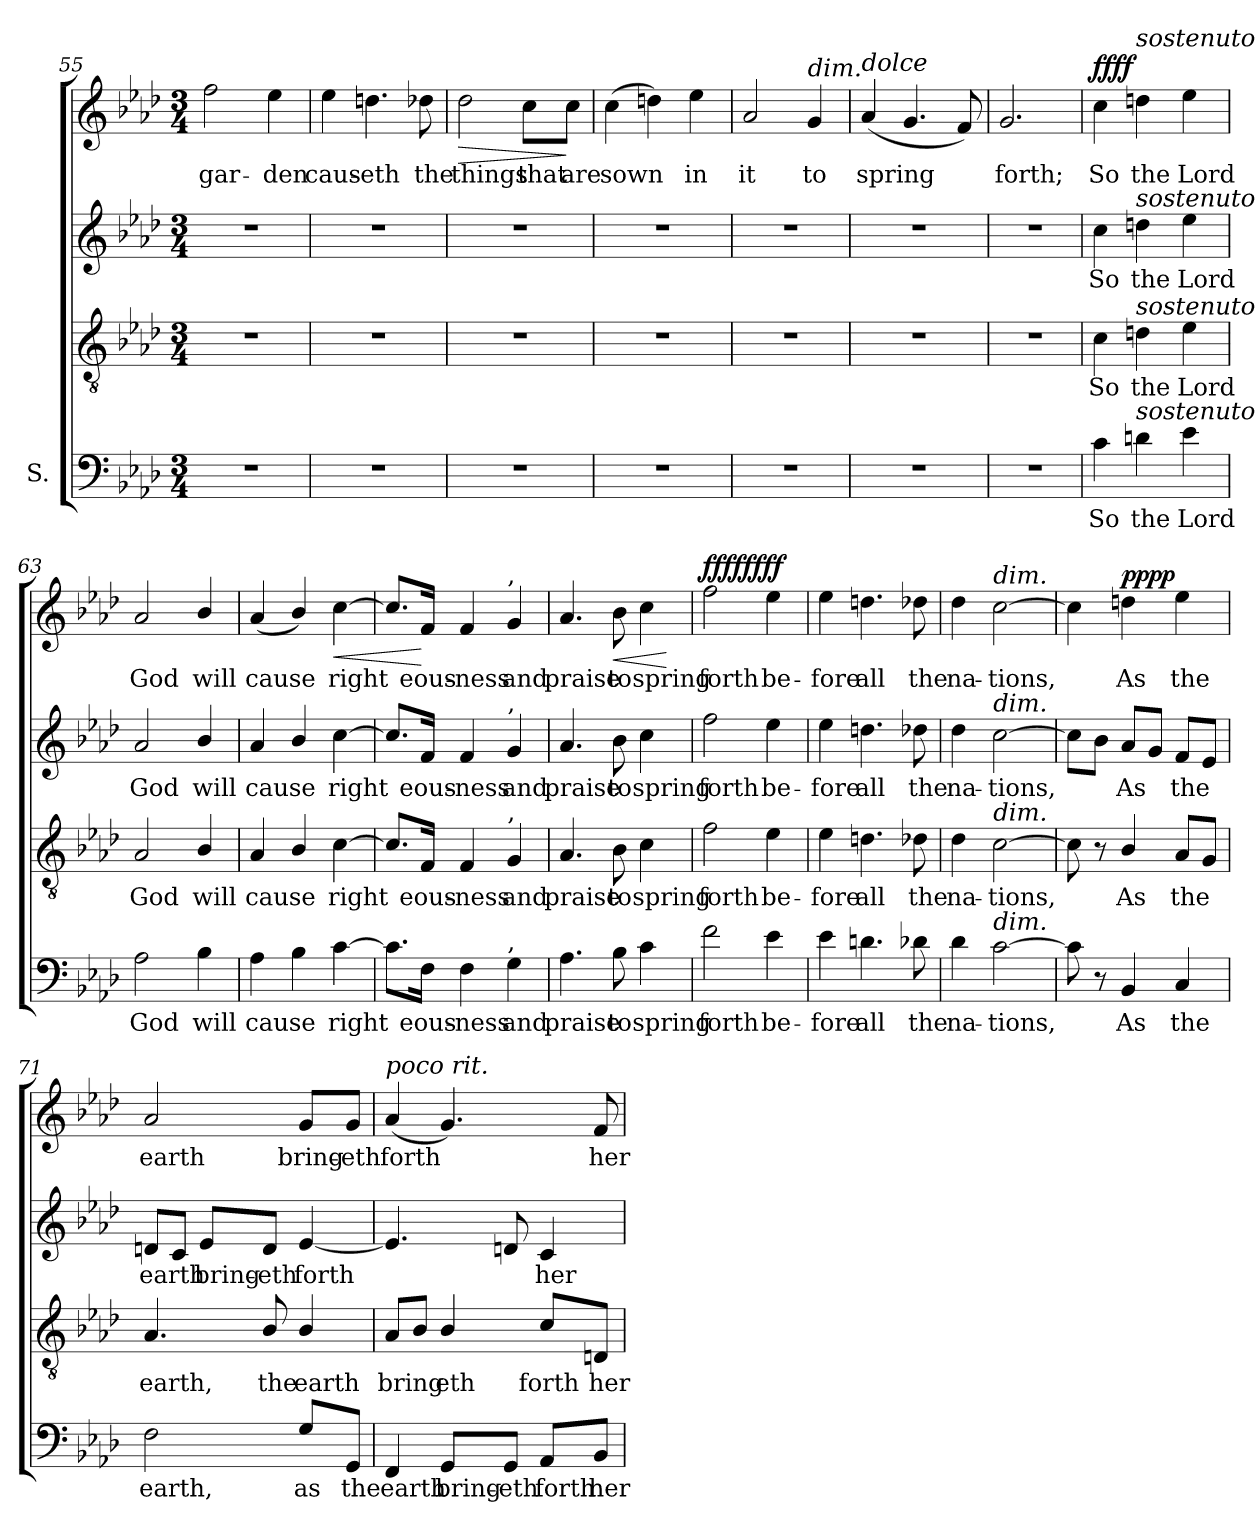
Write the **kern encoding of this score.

**kern	**text	**kern	**text	**kern	**text	**kern	**text	**dynam
*part1	*part1	*part1	*part1	*part1	*part1	*part1	*part1	*part1
*staff4	*staff4	*staff3	*staff3	*staff2	*staff2	*staff1	*staff1	*staff1/2/3/4
*I"S.	*	*	*	*	*	*	*	*
*clefF4	*	*clefGv2	*	*clefG2	*	*clefG2	*	*
*k[b-e-a-d-]	*	*k[b-e-a-d-]	*	*k[b-e-a-d-]	*	*k[b-e-a-d-]	*	*
*A-:	*	*A-:	*	*A-:	*	*A-:	*	*
*M3/4	*	*M3/4	*	*M3/4	*	*M3/4	*	*
=55	=55	=55	=55	=55	=55	=55	=55	=55
!	!	!	!	!	!	!	!LO:LY:b	!
2.r	.	2.r	.	2.r	.	2ff\	gar-	.
!	!	!	!	!	!	!	!LO:LY:b	!
.	.	.	.	.	.	4ee-\	-den	.
=56	=56	=56	=56	=56	=56	=56	=56	=56
!	!	!	!	!	!	!	!LO:LY:b	!
2.r	.	2.r	.	2.r	.	4ee-\	caus-	.
!	!	!	!	!	!	!	!LO:LY:b	!
.	.	.	.	.	.	4.ddn\	-eth	.
!	!	!	!	!	!	!	!LO:LY:b	!
.	.	.	.	.	.	8dd-X\	the	.
!!LO:PB:g=z
=57	=57	=57	=57	=57	=57	=57	=57	=57
!	!	!	!	!	!	!	!LO:LY:b	!LO:HP:b
2.r	.	2.r	.	2.r	.	2dd-\	things	>
!	!	!	!	!	!	!	!LO:LY:b	!
.	.	.	.	.	.	8cc\L	that	.
!	!	!	!	!	!	!	!LO:LY:b	!
.	.	.	.	.	.	8cc\J	are	]
=58	=58	=58	=58	=58	=58	=58	=58	=58
!	!	!	!	!	!	!	!LO:LY:b	!
2.r	.	2.r	.	2.r	.	(>4cc\	sown	.
.	.	.	.	.	.	4ddn\)	.	.
!	!	!	!	!	!	!	!LO:LY:b	!
.	.	.	.	.	.	4ee-\	in	.
=59	=59	=59	=59	=59	=59	=59	=59	=59
!	!	!	!	!	!	!	!LO:LY:b	!
2.r	.	2.r	.	2.r	.	2a-/	it	.
!	!	!	!	!	!	!LO:TX:a:i:t=dim.	!	!
!	!	!	!	!	!	!	!LO:LY:b	!
.	.	.	.	.	.	4g/	to	.
=60	=60	=60	=60	=60	=60	=60	=60	=60
!	!	!	!	!	!	!LO:TX:a:i:t=dolce	!	!
!	!	!	!	!	!	!	!LO:LY:b	!
2.r	.	2.r	.	2.r	.	(<4a-/	spring	.
.	.	.	.	.	.	4.g/	.	.
.	.	.	.	.	.	8f/)	.	.
=61	=61	=61	=61	=61	=61	=61	=61	=61
!	!	!	!	!	!	!	!LO:LY:b	!
2.r	.	2.r	.	2.r	.	2.g/	forth;	.
!!LO:LB:g=z
=62	=62	=62	=62	=62	=62	=62	=62	=62
!	!LO:LY:b	!	!LO:LY:b	!	!LO:LY:b	!	!LO:LY:b	!LO:DY:b=4
!	!	!	!	!	!	!	!	!LO:DY:n=1:b=3
!	!	!	!	!	!	!	!	!LO:DY:n=2:b=2
!	!	!	!	!	!	!	!	!LO:DY:n=3:b
4c\	So	4c\	So	4cc\	So	4cc\	So	f f f f
!	!	!	!	!	!	!LO:TX:a:i:t=sostenuto	!	!
!	!	!	!	!LO:TX:a:i:t=sostenuto	!	!	!	!
!	!	!LO:TX:a:i:t=sostenuto	!	!	!	!	!	!
!LO:TX:a:i:t=sostenuto	!	!	!	!	!	!	!	!
!	!LO:LY:b	!	!LO:LY:b	!	!LO:LY:b	!	!LO:LY:b	!
4dn\	the	4dn\	the	4ddn\	the	4ddn\	the	.
!	!LO:LY:b	!	!LO:LY:b	!	!LO:LY:b	!	!LO:LY:b	!
4e-\	Lord	4e-\	Lord	4ee-\	Lord	4ee-\	Lord	.
=63	=63	=63	=63	=63	=63	=63	=63	=63
!	!LO:LY:b	!	!LO:LY:b	!	!LO:LY:b	!	!LO:LY:b	!
2A-\	God	2A-/	God	2a-/	God	2a-/	God	.
!	!LO:LY:b	!	!LO:LY:b	!	!LO:LY:b	!	!LO:LY:b	!
4B-\	will	4B-/	will	4b-/	will	4b-/	will	.
=64	=64	=64	=64	=64	=64	=64	=64	=64
!	!LO:LY:b	!	!LO:LY:b	!	!LO:LY:b	!	!LO:LY:b	!
4A-\	cause	4A-/	cause	4a-/	cause	(<4a-/	cause	.
4B-\	.	4B-/	.	4b-/	.	4b-/)	.	.
!	!LO:LY:b	!	!LO:LY:b	!	!LO:LY:b	!	!LO:LY:b	!LO:HP:b
[4c\	right	[4c\	right	[4cc\	right	[4cc\	right	<
=65	=65	=65	=65	=65	=65	=65	=65	=65
8.c\L]	.	8.c/L]	.	8.cc/L]	.	8.cc/L]	.	.
!	!LO:LY:b	!	!LO:LY:b	!	!LO:LY:b	!	!LO:LY:b	!
16F\Jk	eous-	16F/Jk	eous-	16f/Jk	eous-	16f/Jk	eous-	[
!	!LO:LY:b	!	!LO:LY:b	!	!LO:LY:b	!	!LO:LY:b	!
4F\	-ness	4F/	-ness	4f/	-ness	4f/	-ness	.
!	!	!	!	!	!	!LO:TX:a:t=,	!	!
!	!	!	!	!LO:TX:a:t=,	!	!	!	!
!	!	!LO:TX:a:t=,	!	!	!	!	!	!
!LO:TX:a:t=,	!	!	!	!	!	!	!	!
!	!LO:LY:b	!	!LO:LY:b	!	!LO:LY:b	!	!LO:LY:b	!
4G\	and	4G/	and	4g/	and	4g/	and	.
=66	=66	=66	=66	=66	=66	=66	=66	=66
!	!LO:LY:b	!	!LO:LY:b	!	!LO:LY:b	!	!LO:LY:b	!
4.A-\	praise	4.A-/	praise	4.a-/	praise	4.a-/	praise	.
!	!LO:LY:b	!	!LO:LY:b	!	!LO:LY:b	!	!LO:LY:b	!LO:HP:b
8B-\	to	8B-\	to	8b-\	to	8b-\	to	<
!	!LO:LY:b	!	!LO:LY:b	!	!LO:LY:b	!	!LO:LY:b	!
4c\	spring	4c\	spring	4cc\	spring	4cc\	spring	.
.	.	.	.	.	.	.	.	[
=67	=67	=67	=67	=67	=67	=67	=67	=67
!	!LO:LY:b	!	!LO:LY:b	!	!LO:LY:b	!	!LO:LY:b	!LO:DY:b=4
!	!	!	!	!	!	!	!	!LO:DY:n=1:b=3
!	!	!	!	!	!	!	!	!LO:DY:n=2:b=2
!	!	!	!	!	!	!	!	!LO:DY:n=3:b
2f\	-forth	2f\	-forth	2ff\	-forth	2ff\	forth	ff ff ff ff
!	!LO:LY:b	!	!LO:LY:b	!	!LO:LY:b	!	!LO:LY:b	!
4e-\	be-	4e-\	be-	4ee-\	be-	4ee-\	be-	.
!!LO:PB:g=z
=68	=68	=68	=68	=68	=68	=68	=68	=68
!	!LO:LY:b	!	!LO:LY:b	!	!LO:LY:b	!	!LO:LY:b	!
4e-\	fore	4e-\	fore	4ee-\	fore	4ee-\	-fore	.
!	!LO:LY:b	!	!LO:LY:b	!	!LO:LY:b	!	!LO:LY:b	!
4.dn\	all	4.dn\	all	4.ddn\	all	4.ddn\	all	.
!	!LO:LY:b	!	!LO:LY:b	!	!LO:LY:b	!	!LO:LY:b	!
8d-X\	the	8d-X\	the	8dd-X\	the	8dd-X\	the	.
!!LO:LB:g=z
=69	=69	=69	=69	=69	=69	=69	=69	=69
!	!LO:LY:b	!	!LO:LY:b	!	!LO:LY:b	!	!LO:LY:b	!
4d-\	na-	4d-\	na-	4dd-\	na-	4dd-\	na-	.
!	!	!	!	!	!	!LO:TX:a:i:t=dim.	!	!
!	!	!	!	!LO:TX:a:i:t=dim.	!	!	!	!
!	!	!LO:TX:a:i:t=dim.	!	!	!	!	!	!
!LO:TX:a:i:t=dim.	!	!	!	!	!	!	!	!
!	!LO:LY:b	!	!LO:LY:b	!	!LO:LY:b	!	!LO:LY:b	!
[2c\	-tions,	[2c\	-tions,	[2cc\	-tions,	[2cc\	-tions,	.
=70	=70	=70	=70	=70	=70	=70	=70	=70
8c\]	.	8c\]	.	8cc\L]	.	4cc\]	.	.
8r	.	8r	.	8b-\J	.	.	.	.
!	!LO:LY:b	!	!LO:LY:b	!	!LO:LY:b	!	!LO:LY:b	!LO:DY:b=4
!	!	!	!	!	!	!	!	!LO:DY:n=1:b=3
!	!	!	!	!	!	!	!	!LO:DY:n=2:b=2
!	!	!	!	!	!	!	!	!LO:DY:n=3:b
4BB-/	As	4B-/	As	8a-/L	As	4ddn\	As	p p p p
.	.	.	.	8g/J	.	.	.	.
!	!LO:LY:b	!	!LO:LY:b	!	!LO:LY:b	!	!LO:LY:b	!
4C/	the	8A-/L	the	8f/L	the	4ee-\	the	.
.	.	8G/J	.	8e-/J	.	.	.	.
=71	=71	=71	=71	=71	=71	=71	=71	=71
!	!LO:LY:b	!	!LO:LY:b	!	!LO:LY:b	!	!LO:LY:b	!
2F\	earth,	4.A-/	earth,	8dn/L	earth	2a-/	earth	.
.	.	.	.	8c/J	.	.	.	.
!	!	!	!	!	!LO:LY:b	!	!	!
.	.	.	.	8e-/L	bring-	.	.	.
!	!	!	!LO:LY:b	!	!LO:LY:b	!	!	!
.	.	8B-/	the	8d/J	-eth	.	.	.
!	!LO:LY:b	!	!LO:LY:b	!	!LO:LY:b	!	!LO:LY:b	!
8G/L	as	4B-/	earth	[4e-/	forth	8g/L	bring-	.
!	!LO:LY:b	!	!	!	!	!	!LO:LY:b	!
8GG/J	the	.	.	.	.	8g/J	-eth	.
=72	=72	=72	=72	=72	=72	=72	=72	=72
!	!	!	!	!	!	!LO:TX:a:i:t=poco rit.	!	!
!	!LO:LY:b	!	!LO:LY:b	!	!	!	!LO:LY:b	!
4FF/	earth	8A-/L	bring	4.e-/]	.	(<4a-/	forth	.
.	.	8B-/J	.	.	.	.	.	.
!	!LO:LY:b	!	!LO:LY:b	!	!	!	!	!
8GG/L	bring-	4B-/	eth	.	.	4.g/)	.	.
!	!LO:LY:b	!	!	!	!	!	!	!
8GG/J	-eth	.	.	8dn/	.	.	.	.
!	!LO:LY:b	!	!LO:LY:b	!	!LO:LY:b	!	!	!
8AA-/L	forth	8c/L	forth	4c/	her	.	.	.
!	!LO:LY:b	!	!LO:LY:b	!	!	!	!LO:LY:b	!
8BB-/J	her	8Dn/J	her	.	.	8f/	her	.
=	=	=	=	=	=	=	=	=
*-	*-	*-	*-	*-	*-	*-	*-	*-
